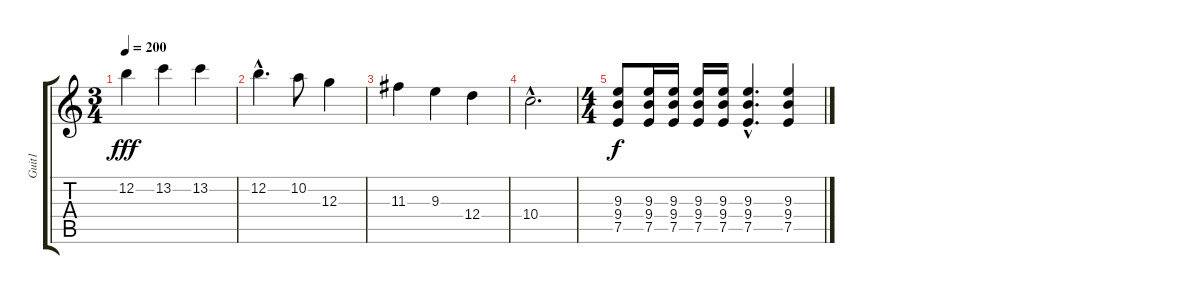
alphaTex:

\track ("Guit1" "Guit1") {instrument distortionguitar}
\staff {score tabs}
\tuning (E4 B3 G3 D3 A2 E2) {hide}
\ts (3 4)
\tempo 200
\clef g2
\ks c
12.2.4{dy fff} 13.2.4 13.2.4 |
12.2{hac}.4{d} 10.2.8 12.3.4 |
11.3.4 9.3.4 12.4.4 |
10.4{hac}.2{d} |
\ts (4 4)
(9.3 9.4 7.5).8{dy f} (9.3 9.4 7.5).16 (9.3 9.4 7.5).16 (9.3 9.4 7.5).16 (9.3 9.4 7.5).16 (9.3{hac} 9.4{hac} 7.5{hac}).4{d} (9.3 9.4 7.5).4
